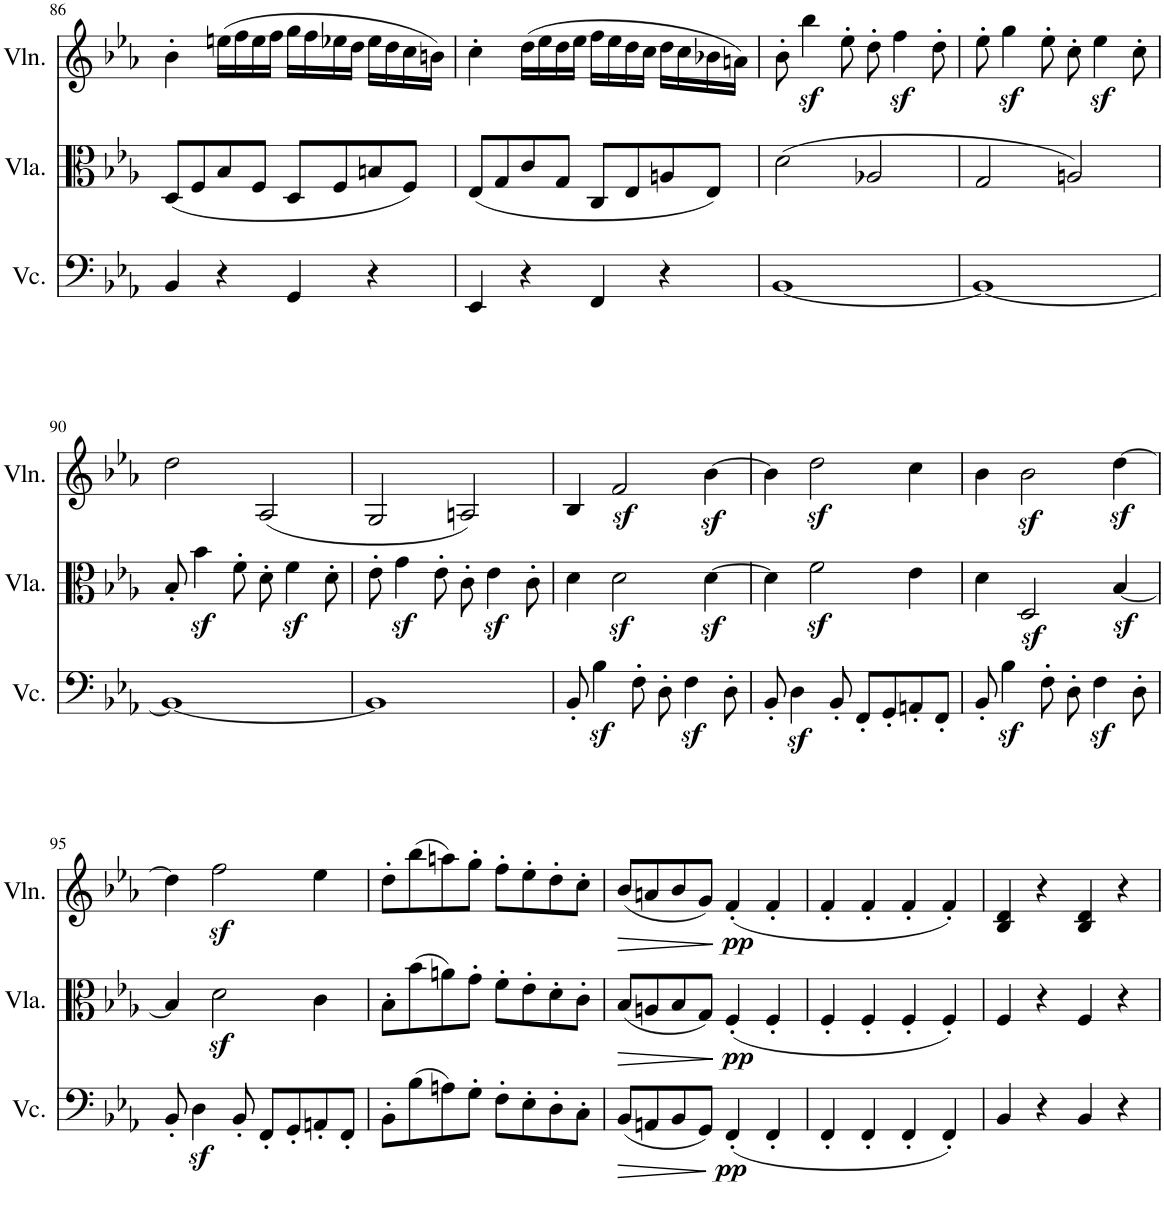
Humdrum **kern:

**kern	**dynam	**kern	**dynam	**kern	**dynam
*part3	*part3	*part2	*part2	*part1	*part1
*staff3	*staff3	*staff2	*staff2	*staff1	*staff1
*I"Violoncello	*	*I"Viola	*	*I"Violin	*
*I'Vc.	*	*I'Vla.	*	*I'Vln.	*
!!LO:PB:g=z
*clefF4	*	*clefC3	*	*clefG2	*
*k[b-e-a-]	*	*k[b-e-a-]	*	*k[b-e-a-]	*
*M4/4	*	*M4/4	*	*M4/4	*
*met(c)	*	*met(c)	*	*met(c)	*
=86	=86	=86	=86	=86	=86
4BB-/	.	(8D/L	.	4b-'\	.
.	.	8F/	.	.	.
4r	.	8B-/	.	(16een\LL	.
.	.	.	.	16ff\	.
.	.	8F/J	.	16ee\	.
.	.	.	.	16ff\JJ	.
4GG/	.	8D/L	.	16gg\LL	.
.	.	.	.	16ff\	.
.	.	8F/	.	16ee-X\	.
.	.	.	.	16dd\JJ	.
4r	.	8Bn/	.	16ee-\LL	.
.	.	.	.	16dd\	.
.	.	8F/J)	.	16cc\	.
.	.	.	.	16bn\JJ)	.
=87	=87	=87	=87	=87	=87
4EE-/	.	(8E-/L	.	4cc'\	.
.	.	8G/	.	.	.
4r	.	8c/	.	(16dd\LL	.
.	.	.	.	16ee-\	.
.	.	8G/J	.	16dd\	.
.	.	.	.	16ee-\JJ	.
4FF/	.	8C/L	.	16ff\LL	.
.	.	.	.	16ee-\	.
.	.	8E-/	.	16dd\	.
.	.	.	.	16cc\JJ	.
4r	.	8An/	.	16dd\LL	.
.	.	.	.	16cc\	.
.	.	8E-/J)	.	16b-X\	.
.	.	.	.	16an\JJ)	.
=88	=88	=88	=88	=88	=88
[1BB-	.	(2d\	.	8b-'\	.
.	.	.	.	4bb-z<\	.
.	.	.	.	8ee-'\	.
.	.	2A-X/	.	8dd'\	.
.	.	.	.	4ffz<\	.
.	.	.	.	8dd'\	.
=89	=89	=89	=89	=89	=89
1BB-_	.	2G/	.	8ee-'\	.
.	.	.	.	4ggz<\	.
.	.	.	.	8ee-'\	.
.	.	2An/)	.	8cc'\	.
.	.	.	.	4ee-z<\	.
.	.	.	.	8cc'\	.
!!LO:LB:g=z
=90	=90	=90	=90	=90	=90
1BB-_	.	8B-'/	.	2dd\	.
.	.	4b-z<\	.	.	.
.	.	8f'\	.	.	.
.	.	8d'\	.	(2A-/	.
.	.	4fz<\	.	.	.
.	.	8d'\	.	.	.
=91	=91	=91	=91	=91	=91
1BB-]	.	8e-'\	.	2G/	.
.	.	4gz<\	.	.	.
.	.	8e-'\	.	.	.
.	.	8c'\	.	2An/)	.
.	.	4e-z<\	.	.	.
.	.	8c'\	.	.	.
=92	=92	=92	=92	=92	=92
8BB-'/	.	4d\	.	4B-/	.
4B-z<\	.	.	.	.	.
.	.	2dz<\	.	2fz</	.
8F'\	.	.	.	.	.
8D'\	.	.	.	.	.
4Fz<\	.	.	.	.	.
.	.	[4dz<\	.	[4b-z<\	.
8D'\	.	.	.	.	.
=93	=93	=93	=93	=93	=93
8BB-'/	.	4d\]	.	4b-\]	.
4Dz<\	.	.	.	.	.
.	.	2fz<\	.	2ddz<\	.
8BB-'/	.	.	.	.	.
8FF'/L	.	.	.	.	.
8GG'/	.	.	.	.	.
8AAn'/	.	4e-\	.	4cc\	.
8FF'/J	.	.	.	.	.
=94	=94	=94	=94	=94	=94
8BB-'/	.	4d\	.	4b-\	.
4B-z<\	.	.	.	.	.
.	.	2Dz</	.	2b-z<\	.
8F'\	.	.	.	.	.
8D'\	.	.	.	.	.
4Fz<\	.	.	.	.	.
.	.	[4B-z</	.	[4ddz<\	.
8D'\	.	.	.	.	.
!!LO:LB:g=z
=95	=95	=95	=95	=95	=95
8BB-'/	.	4B-/]	.	4dd\]	.
4Dz<\	.	.	.	.	.
.	.	2dz<\	.	2ffz<\	.
8BB-'/	.	.	.	.	.
8FF'/L	.	.	.	.	.
8GG'/	.	.	.	.	.
8AAn'/	.	4c\	.	4ee-\	.
8FF'/J	.	.	.	.	.
=96	=96	=96	=96	=96	=96
8BB-'\L	.	8B-'\L	.	8dd'\L	.
(8B-\	.	(8b-\	.	(8bb-\	.
8An\)	.	8an\)	.	8aan\)	.
8G'\J	.	8g'\J	.	8gg'\J	.
8F'\L	.	8f'\L	.	8ff'\L	.
8E-'\	.	8e-'\	.	8ee-'\	.
8D'\	.	8d'\	.	8dd'\	.
8C'\J	.	8c'\J	.	8cc'\J	.
=97	=97	=97	=97	=97	=97
!	!LO:HP:b	!	!LO:HP:b	!	!LO:HP:b
(8BB-/L	>	(8B-/L	>	(8b-/L	>
8AAn/	.	8An/	.	8an/	.
8BB-/	.	8B-/	.	8b-/	.
8GG/J)	.	8G/J)	.	8g/J)	.
!	!LO:DY:n=1:b	!	!LO:DY:n=1:b	!	!LO:DY:n=1:b
(4FF'/	] pp	(4F'/	] pp	(4f'/	] pp
4FF'/	.	4F'/	.	4f'/	.
=98	=98	=98	=98	=98	=98
4FF'/	.	4F'/	.	4f'/	.
4FF'/	.	4F'/	.	4f'/	.
4FF'/	.	4F'/	.	4f'/	.
4FF'/)	.	4F'/)	.	4f'/)	.
=99	=99	=99	=99	=99	=99
4BB-/	.	4F/	.	4B-/ 4d/	.
4r	.	4r	.	4r	.
4BB-/	.	4F/	.	4B-/ 4d/	.
4r	.	4r	.	4r	.
=	=	=	=	=	=
*-	*-	*-	*-	*-	*-
